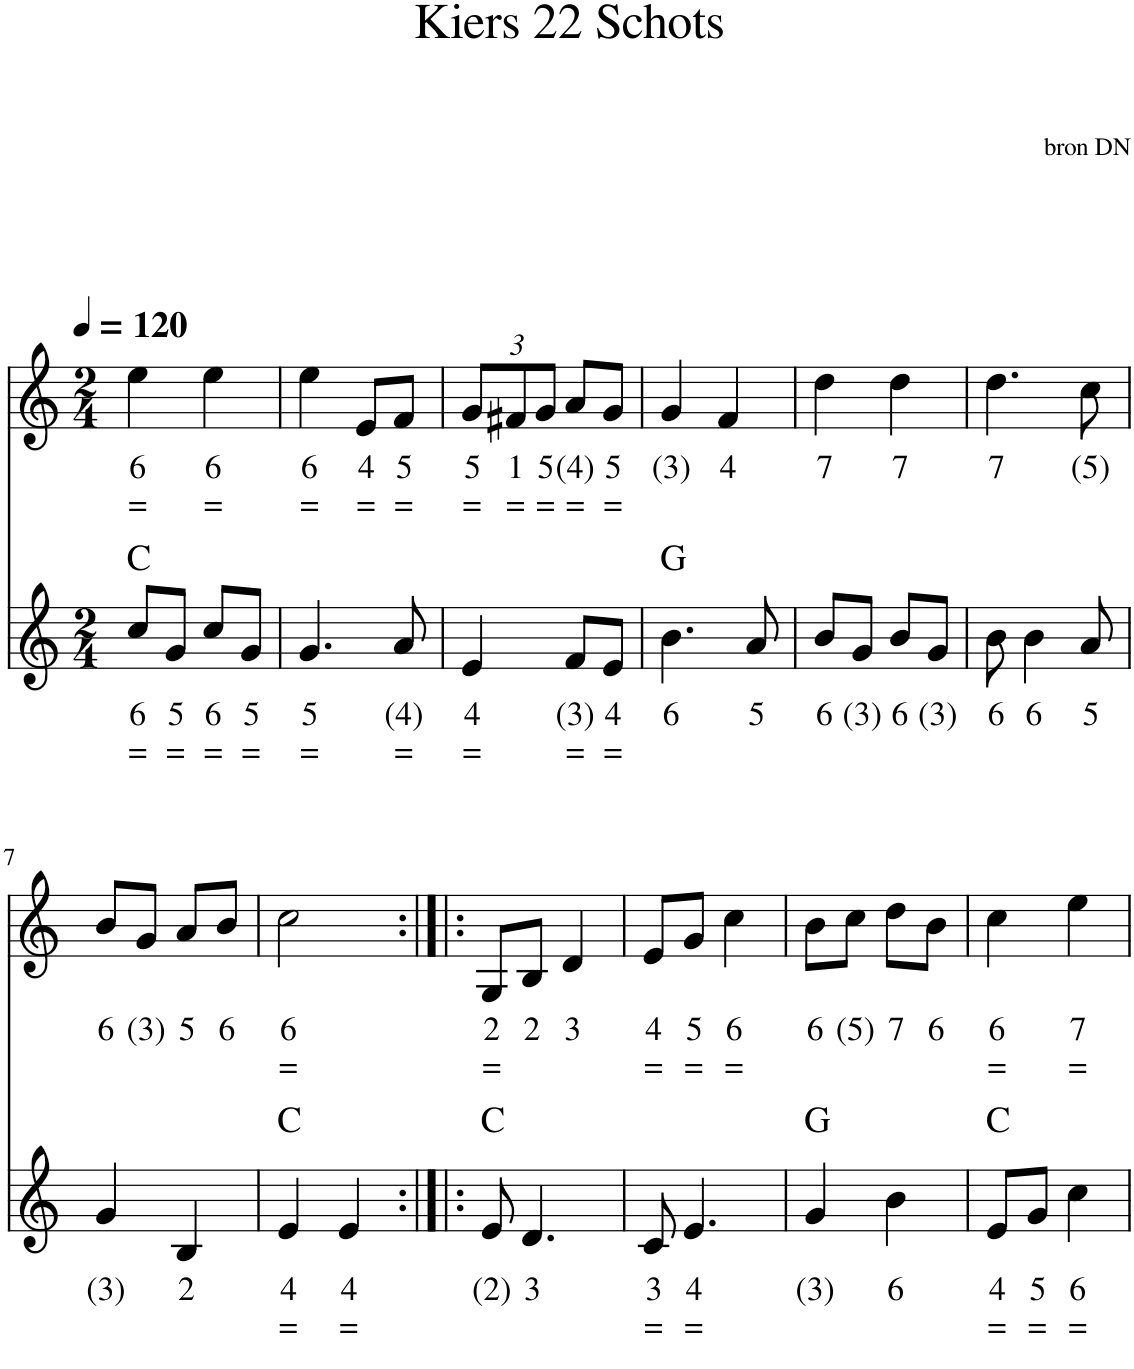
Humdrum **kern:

**kern	**text	**text	**harte	**kern	**text	**text
*part2	*part2	*part2	*part2	*part1	*part1	*part1
*staff2	*staff2	*staff2	*	*staff1	*staff1	*staff1
*I"Stem	*	*	*	*I"Stem	*	*
*clefG2	*	*	*	*clefG2	*	*
*k[]	*	*	*	*k[]	*	*
*M2/4	*	*	*	*M2/4	*	*
*MM120	*	*	*	*MM120	*	*
=1	=1	=1	=1	=1	=1	=1
!	!LO:LY:b	!LO:LY:b	!	!	!LO:LY:b	!LO:LY:b
8cc/L	6	=	C:maj	4ee\	6	=
!	!LO:LY:b	!LO:LY:b	!	!	!	!
8g/J	5	=	.	.	.	.
!	!LO:LY:b	!LO:LY:b	!	!	!LO:LY:b	!LO:LY:b
8cc/L	6	=	.	4ee\	6	=
!	!LO:LY:b	!LO:LY:b	!	!	!	!
8g/J	5	=	.	.	.	.
=2	=2	=2	=2	=2	=2	=2
!	!LO:LY:b	!LO:LY:b	!	!	!LO:LY:b	!LO:LY:b
4.g/	5	=	.	4ee\	6	=
!	!	!	!	!	!LO:LY:b	!LO:LY:b
.	.	.	.	8e/L	4	=
!	!LO:LY:b	!LO:LY:b	!	!	!LO:LY:b	!LO:LY:b
8a/	(4)	=	.	8f/J	5	=
=3	=3	=3	=3	=3	=3	=3
!	!LO:LY:b	!LO:LY:b	!	!	!	!
*	*	*	*	*Xbrackettup	*	*
!	!	!	!	!	!LO:LY:b	!LO:LY:b
4e/	4	=	.	12g/L	5	=
!	!	!	!	!	!LO:LY:b	!LO:LY:b
.	.	.	.	12f#X/	1	=
!	!	!	!	!	!LO:LY:b	!LO:LY:b
.	.	.	.	12g/J	5	=
!	!LO:LY:b	!LO:LY:b	!	!	!LO:LY:b	!LO:LY:b
8f/L	(3)	=	.	8a/L	(4)	=
!	!LO:LY:b	!LO:LY:b	!	!	!LO:LY:b	!LO:LY:b
8e/J	4	=	.	8g/J	5	=
=4	=4	=4	=4	=4	=4	=4
!	!LO:LY:b	!	!	!	!LO:LY:b	!
4.b\	6	.	G:maj	4g/	(3)	.
!	!	!	!	!	!LO:LY:b	!
.	.	.	.	4f/	4	.
!	!LO:LY:b	!	!	!	!	!
8a/	5	.	.	.	.	.
=5	=5	=5	=5	=5	=5	=5
!	!LO:LY:b	!	!	!	!LO:LY:b	!
8b/L	6	.	.	4dd\	7	.
!	!LO:LY:b	!	!	!	!	!
8g/J	(3)	.	.	.	.	.
!	!LO:LY:b	!	!	!	!LO:LY:b	!
8b/L	6	.	.	4dd\	7	.
!	!LO:LY:b	!	!	!	!	!
8g/J	(3)	.	.	.	.	.
=6	=6	=6	=6	=6	=6	=6
!	!LO:LY:b	!	!	!	!LO:LY:b	!
8b\	6	.	.	4.dd\	7	.
!	!LO:LY:b	!	!	!	!	!
4b\	6	.	.	.	.	.
!	!LO:LY:b	!	!	!	!LO:LY:b	!
8a/	5	.	.	8cc\	(5)	.
!!LO:LB:g=z
=7	=7	=7	=7	=7	=7	=7
!	!LO:LY:b	!	!	!	!LO:LY:b	!
4g/	(3)	.	.	8b/L	6	.
!	!	!	!	!	!LO:LY:b	!
.	.	.	.	8g/J	(3)	.
!	!LO:LY:b	!	!	!	!LO:LY:b	!
4B/	2	.	.	8a/L	5	.
!	!	!	!	!	!LO:LY:b	!
.	.	.	.	8b/J	6	.
=8	=8	=8	=8	=8	=8	=8
!	!LO:LY:b	!LO:LY:b	!	!	!LO:LY:b	!LO:LY:b
4e/	4	=	C:maj	2cc\	6	=
!	!LO:LY:b	!LO:LY:b	!	!	!	!
4e/	4	=	.	.	.	.
=9:|!|:	=9:|!|:	=9:|!|:	=9:|!|:	=9:|!|:	=9:|!|:	=9:|!|:
!	!LO:LY:b	!	!	!	!LO:LY:b	!LO:LY:b
8e/	(2)	.	C:maj	8G/L	2	=
!	!LO:LY:b	!	!	!	!LO:LY:b	!
4.d/	3	.	.	8B/J	2	.
!	!	!	!	!	!LO:LY:b	!
.	.	.	.	4d/	3	.
=10	=10	=10	=10	=10	=10	=10
!	!LO:LY:b	!LO:LY:b	!	!	!LO:LY:b	!LO:LY:b
8c/	3	=	.	8e/L	4	=
!	!LO:LY:b	!LO:LY:b	!	!	!LO:LY:b	!LO:LY:b
4.e/	4	=	.	8g/J	5	=
!	!	!	!	!	!LO:LY:b	!LO:LY:b
.	.	.	.	4cc\	6	=
=11	=11	=11	=11	=11	=11	=11
!	!LO:LY:b	!	!	!	!LO:LY:b	!
4g/	(3)	.	G:maj	8b\L	6	.
!	!	!	!	!	!LO:LY:b	!
.	.	.	.	8cc\J	(5)	.
!	!LO:LY:b	!	!	!	!LO:LY:b	!
4b\	6	.	.	8dd\L	7	.
!	!	!	!	!	!LO:LY:b	!
.	.	.	.	8b\J	6	.
=12	=12	=12	=12	=12	=12	=12
!	!LO:LY:b	!LO:LY:b	!	!	!LO:LY:b	!LO:LY:b
8e/L	4	=	C:maj	4cc\	6	=
!	!LO:LY:b	!LO:LY:b	!	!	!	!
8g/J	5	=	.	.	.	.
!	!LO:LY:b	!LO:LY:b	!	!	!LO:LY:b	!LO:LY:b
4cc\	6	=	.	4ee\	7	=
=	=	=	=	=	=	=
*-	*-	*-	*-	*-	*-	*-
